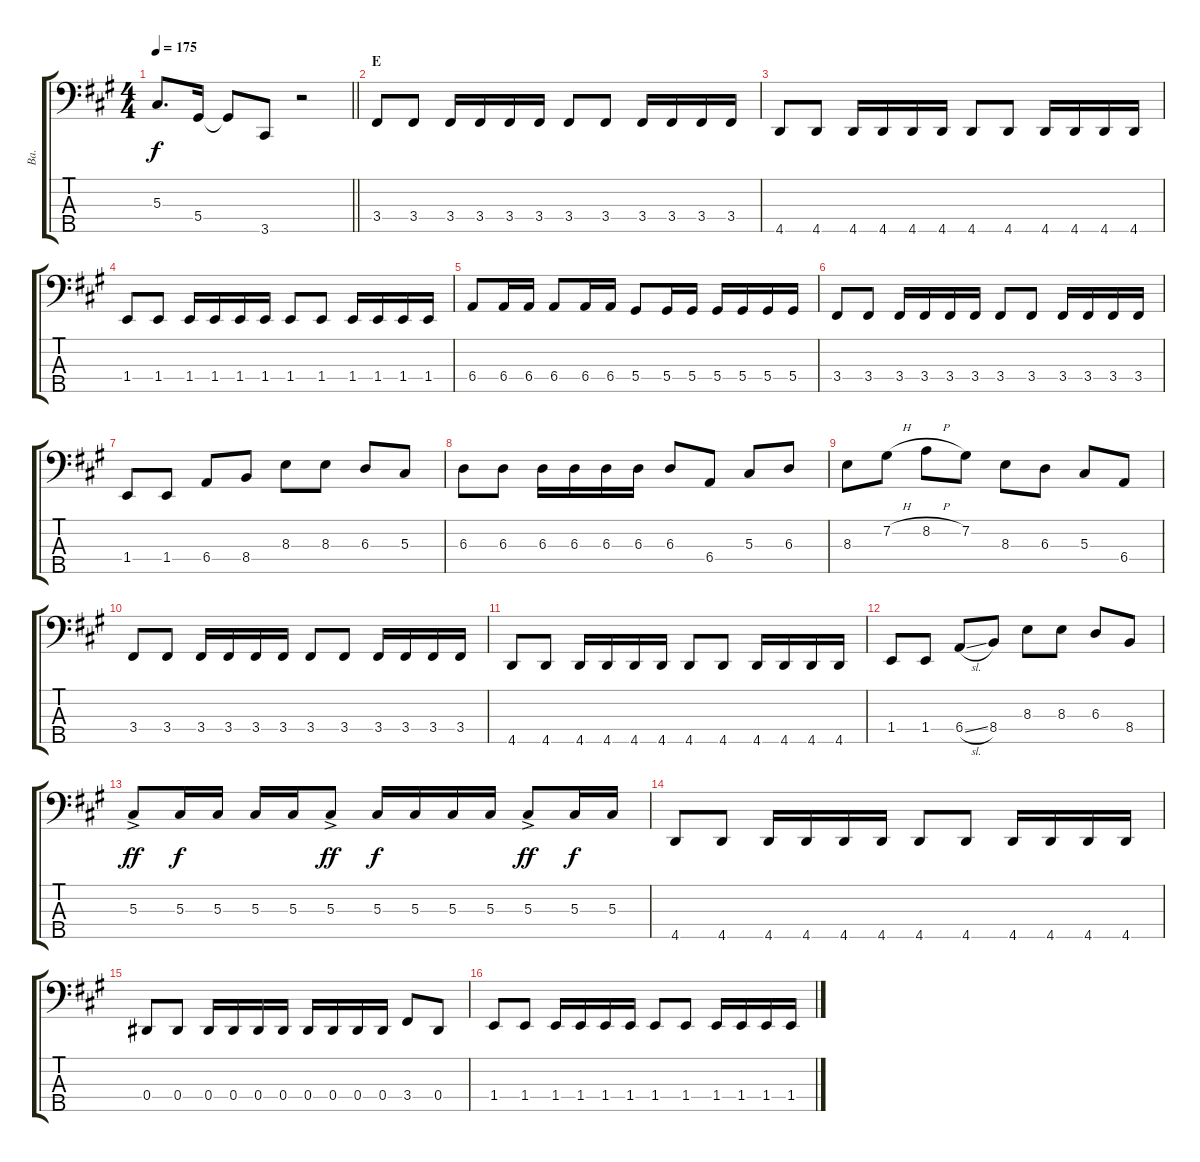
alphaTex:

\track ("Ba." "Ba.") {instrument electricbasspick}
\staff {score tabs}
\tuning (Gb2 Db2 Ab1 Eb1 Bb0) {hide}
\ts (4 4)
\tempo 175
\clef f4
\barLineRight lightlight
\ks f#minor
5.3.8{d dy f} 5.4.16 5.4{t}.8 3.5.8 r.2 |
\section ("" "E")
3.4.8 3.4.8 3.4.16 3.4.16 3.4.16 3.4.16 3.4.8 3.4.8 3.4.16 3.4.16 3.4.16 3.4.16 |
4.5.8 4.5.8 4.5.16 4.5.16 4.5.16 4.5.16 4.5.8 4.5.8 4.5.16 4.5.16 4.5.16 4.5.16 |
1.4.8 1.4.8 1.4.16 1.4.16 1.4.16 1.4.16 1.4.8 1.4.8 1.4.16 1.4.16 1.4.16 1.4.16 |
6.4.8 6.4.16 6.4.16 6.4.8 6.4.16 6.4.16 5.4.8 5.4.16 5.4.16 5.4.16 5.4.16 5.4.16 5.4.16 |
3.4.8 3.4.8 3.4.16 3.4.16 3.4.16 3.4.16 3.4.8 3.4.8 3.4.16 3.4.16 3.4.16 3.4.16 |
1.4.8 1.4.8 6.4.8 8.4.8 8.3.8 8.3.8 6.3.8 5.3.8 |
6.3.8 6.3.8 6.3.16 6.3.16 6.3.16 6.3.16 6.3.8 6.4.8 5.3.8 6.3.8 |
8.3.8 7.2{h}.8 8.2{h}.8 7.2.8 8.3.8 6.3.8 5.3.8 6.4.8 |
3.4.8 3.4.8 3.4.16 3.4.16 3.4.16 3.4.16 3.4.8 3.4.8 3.4.16 3.4.16 3.4.16 3.4.16 |
4.5.8 4.5.8 4.5.16 4.5.16 4.5.16 4.5.16 4.5.8 4.5.8 4.5.16 4.5.16 4.5.16 4.5.16 |
1.4.8 1.4.8 6.4{sl}.8 8.4.8 8.3.8 8.3.8 6.3.8 8.4.8 |
5.3{ac}.8{dy ff} 5.3.16{dy f} 5.3.16 5.3.16 5.3.16 5.3{ac}.8{dy ff} 5.3.16{dy f} 5.3.16 5.3.16 5.3.16 5.3{ac}.8{dy ff} 5.3.16{dy f} 5.3.16 |
4.5.8 4.5.8 4.5.16 4.5.16 4.5.16 4.5.16 4.5.8 4.5.8 4.5.16 4.5.16 4.5.16 4.5.16 |
0.4.8 0.4.8 0.4.16 0.4.16 0.4.16 0.4.16 0.4.16 0.4.16 0.4.16 0.4.16 3.4.8 0.4.8 |
1.4.8 1.4.8 1.4.16 1.4.16 1.4.16 1.4.16 1.4.8 1.4.8 1.4.16 1.4.16 1.4.16 1.4.16
